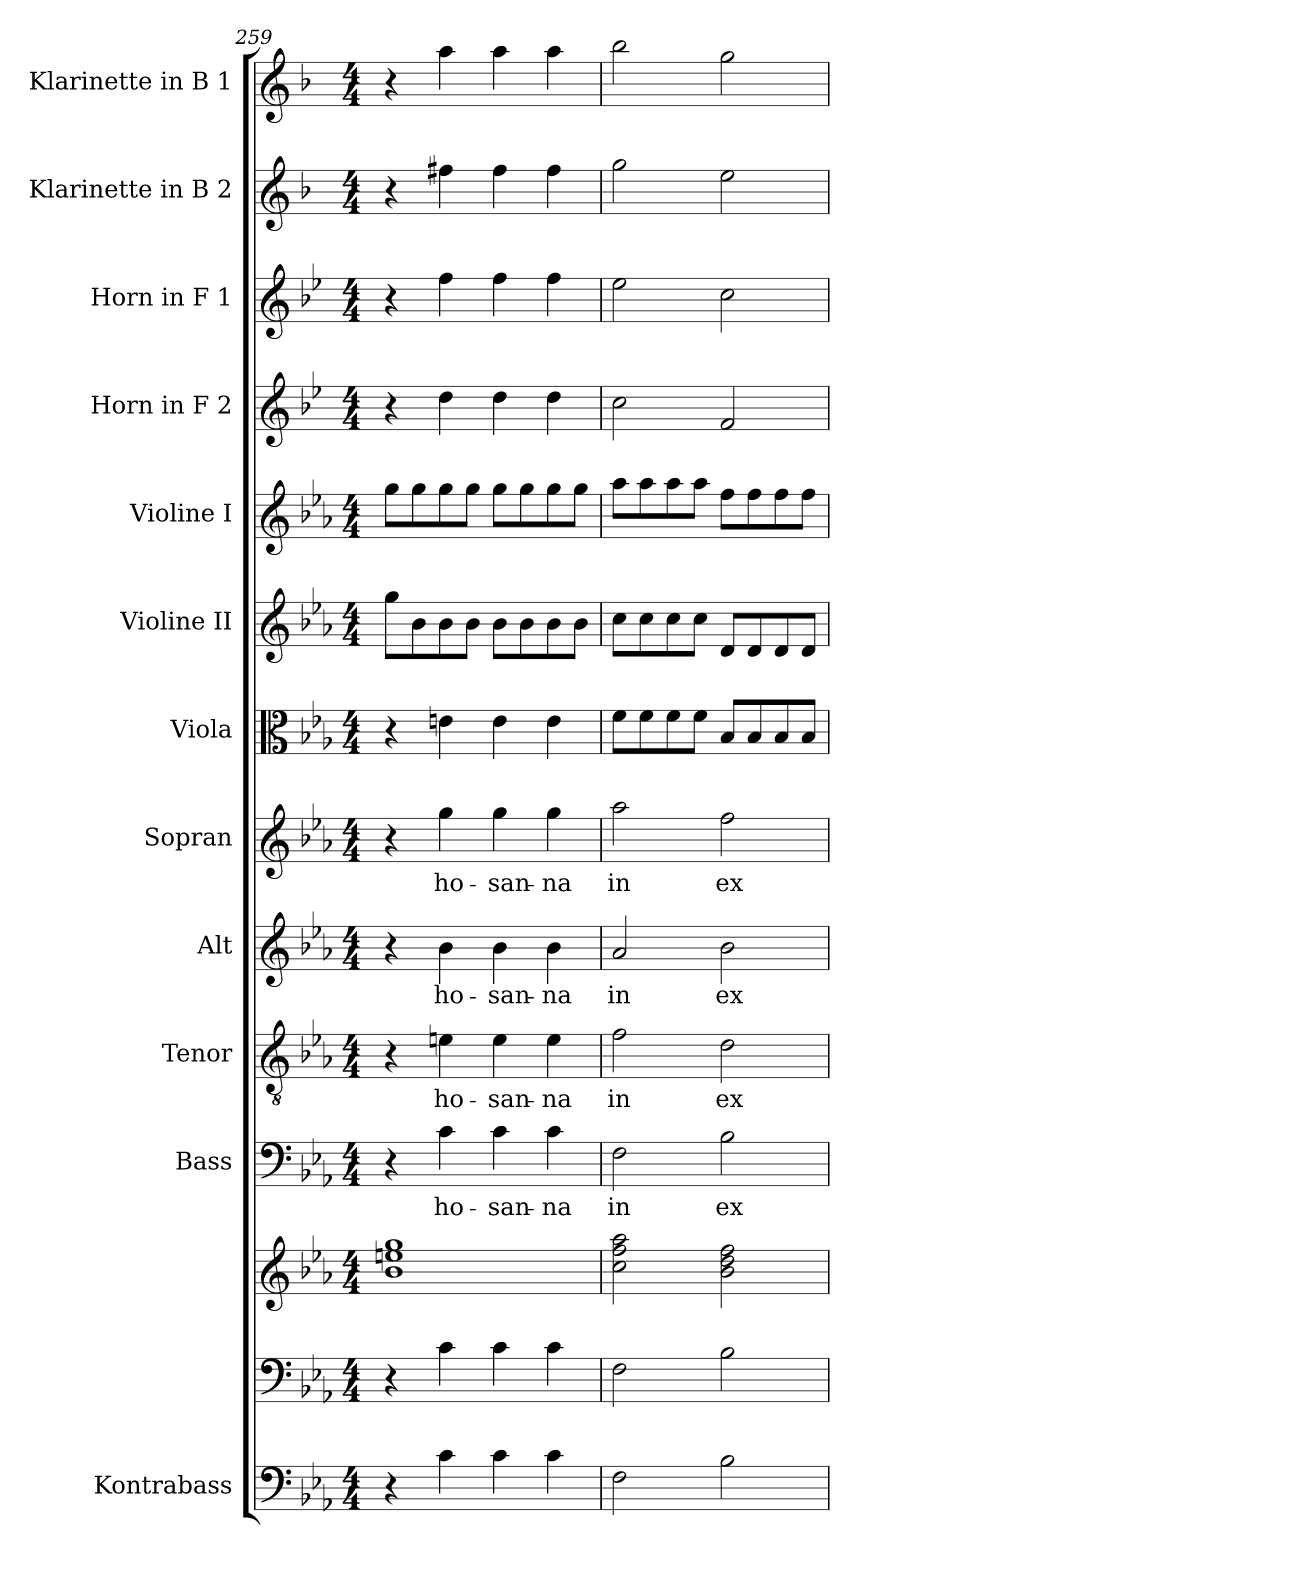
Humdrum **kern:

**kern	**kern	**kern	**kern	**text	**kern	**text	**kern	**text	**kern	**text	**kern	**kern	**kern	**kern	**kern	**kern	**kern
*part13	*part12	*part12	*part11	*part11	*part10	*part10	*part9	*part9	*part8	*part8	*part7	*part6	*part5	*part4	*part3	*part2	*part1
*staff14	*staff13	*staff12	*staff11	*staff11	*staff10	*staff10	*staff9	*staff9	*staff8	*staff8	*staff7	*staff6	*staff5	*staff4	*staff3	*staff2	*staff1
*I"Kontrabass	*	*	*I"Bass	*	*I"Tenor	*	*I"Alt	*	*I"Sopran	*	*I"Viola	*I"Violine II	*I"Violine I	*I"Horn in F 2	*I"Horn in F 1	*I"Klarinette in B 2	*I"Klarinette in B 1
*I'Kb.	*	*	*I'B	*	*I'T	*	*I'A	*	*I'S	*	*I'Vla.	*I'Vl. II	*I'Vl. I	*I'Hrn. 2	*I'Hrn. 1	*	*
*clefF4	*clefF4	*clefG2	*clefF4	*	*clefGv2	*	*clefG2	*	*clefG2	*	*clefC3	*clefG2	*clefG2	*clefG2	*clefG2	*clefG2	*clefG2
*ITrd7c12	*	*	*	*	*	*	*	*	*	*	*	*	*	*ITrd4c7	*ITrd4c7	*ITrd1c2	*ITrd1c2
*k[b-e-a-]	*k[b-e-a-]	*k[b-e-a-]	*k[b-e-a-]	*	*k[b-e-a-]	*	*k[b-e-a-]	*	*k[b-e-a-]	*	*k[b-e-a-]	*k[b-e-a-]	*k[b-e-a-]	*k[b-e-a-]	*k[b-e-a-]	*k[b-e-a-]	*k[b-e-a-]
*E-:	*E-:	*E-:	*E-:	*	*E-:	*	*E-:	*	*E-:	*	*E-:	*E-:	*E-:	*E-:	*E-:	*E-:	*E-:
*M4/4	*M4/4	*M4/4	*M4/4	*	*M4/4	*	*M4/4	*	*M4/4	*	*M4/4	*M4/4	*M4/4	*M4/4	*M4/4	*M4/4	*M4/4
=259	=259	=259	=259	=259	=259	=259	=259	=259	=259	=259	=259	=259	=259	=259	=259	=259	=259
4r	4r	1b- 1een 1gg	4r	.	4r	.	4r	.	4r	.	4r	8gg\L	8gg\L	4r	4r	4r	4r
.	.	.	.	.	.	.	.	.	.	.	.	8b-\	8gg\	.	.	.	.
!	!	!	!	!LO:LY:b	!	!LO:LY:b	!	!LO:LY:b	!	!LO:LY:b	!	!	!	!	!	!	!
4C\	4c\	.	4c\	ho-	4en\	ho-	4b-\	ho-	4gg\	ho-	4en\	8b-\	8gg\	4g\	4b-\	4een\	4gg\
.	.	.	.	.	.	.	.	.	.	.	.	8b-\J	8gg\J	.	.	.	.
!	!	!	!	!LO:LY:b	!	!LO:LY:b	!	!LO:LY:b	!	!LO:LY:b	!	!	!	!	!	!	!
4C\	4c\	.	4c\	-san-	4e\	-san-	4b-\	-san-	4gg\	-san-	4e\	8b-\L	8gg\L	4g\	4b-\	4ee\	4gg\
.	.	.	.	.	.	.	.	.	.	.	.	8b-\	8gg\	.	.	.	.
!	!	!	!	!LO:LY:b	!	!LO:LY:b	!	!LO:LY:b	!	!LO:LY:b	!	!	!	!	!	!	!
4C\	4c\	.	4c\	-na	4e\	-na	4b-\	-na	4gg\	-na	4e\	8b-\	8gg\	4g\	4b-\	4ee\	4gg\
.	.	.	.	.	.	.	.	.	.	.	.	8b-\J	8gg\J	.	.	.	.
!!LO:PB:g=z
=260	=260	=260	=260	=260	=260	=260	=260	=260	=260	=260	=260	=260	=260	=260	=260	=260	=260
!	!	!	!	!LO:LY:b	!	!LO:LY:b	!	!LO:LY:b	!	!LO:LY:b	!	!	!	!	!	!	!
2FF\	2F\	2cc\ 2ff\ 2aa-\	2F\	in	2f\	in	2a-/	in	2aa-\	in	8f\L	8cc\L	8aa-\L	2f\	2a-\	2ff\	2aa-\
.	.	.	.	.	.	.	.	.	.	.	8f\	8cc\	8aa-\	.	.	.	.
.	.	.	.	.	.	.	.	.	.	.	8f\	8cc\	8aa-\	.	.	.	.
.	.	.	.	.	.	.	.	.	.	.	8f\J	8cc\J	8aa-\J	.	.	.	.
!	!	!	!	!LO:LY:b	!	!LO:LY:b	!	!LO:LY:b	!	!LO:LY:b	!	!	!	!	!	!	!
2BB-\	2B-\	2b-\ 2dd\ 2ff\	2B-\	ex-	2d\	ex-	2b-\	ex-	2ff\	ex-	8B-/L	8d/L	8ff\L	2B-/	2f\	2dd\	2ff\
.	.	.	.	.	.	.	.	.	.	.	8B-/	8d/	8ff\	.	.	.	.
.	.	.	.	.	.	.	.	.	.	.	8B-/	8d/	8ff\	.	.	.	.
.	.	.	.	.	.	.	.	.	.	.	8B-/J	8d/J	8ff\J	.	.	.	.
=	=	=	=	=	=	=	=	=	=	=	=	=	=	=	=	=	=
*-	*-	*-	*-	*-	*-	*-	*-	*-	*-	*-	*-	*-	*-	*-	*-	*-	*-
